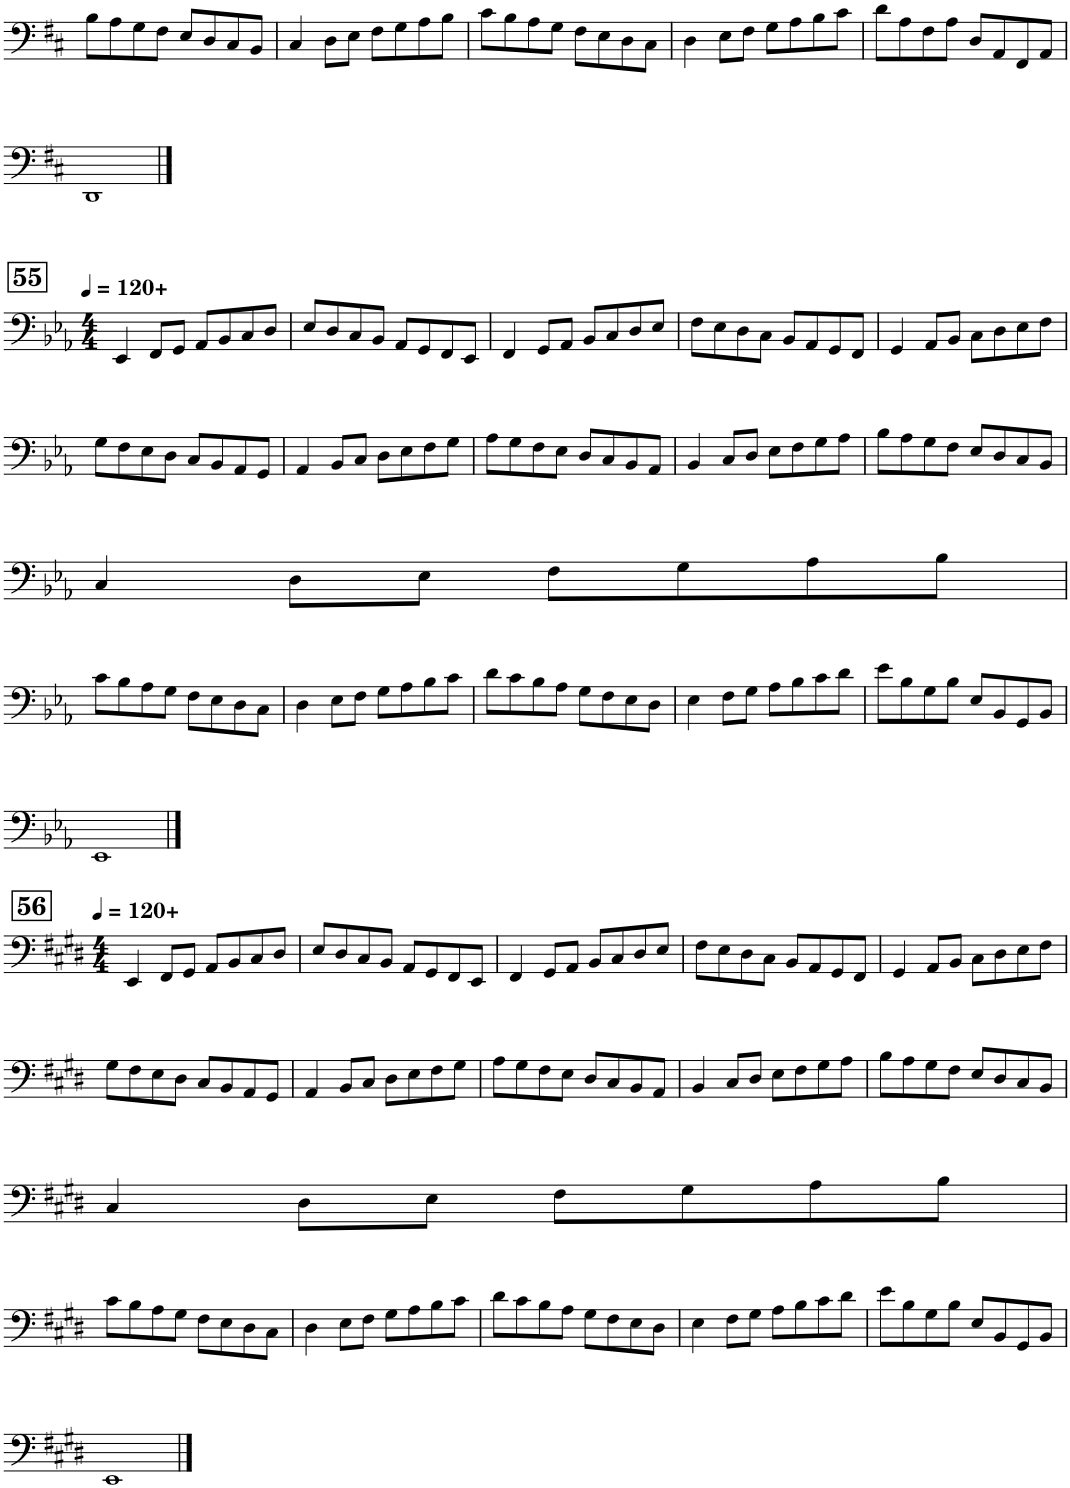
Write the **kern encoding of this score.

**kern
*part1
*staff1
*I"Trombone
*I'Tbn.
!!LO:PB:g=z
*clefF4
*k[f#c#]
*M4/4
=12
8B\L
8A\
8G\
8F#\J
8E/L
8D/
8C#/
8BB/J
=13
4C#/
8D\L
8E\J
8F#\L
8G\
8A\
8B\J
=14
8c#\L
8B\
8A\
8G\J
8F#\L
8E\
8D\
8C#\J
=15
4D\
8E\L
8F#\J
8G\L
8A\
8B\
8c#\J
=16
8d\L
8A\
8F#\
8A\J
8D/L
8AA/
8FF#/
8AA/J
!!LO:LB:g=z
=17
1DD
!!LO:LB:g=z
==1
!!LO:REH:place=s1:a:B:cj:fs=14:t=55
*k[b-e-a-]
*M4/4
*MM120
!LO:TX:a:B:t=+
4EE-/
8FF/L
8GG/J
8AA-/L
8BB-/
8C/
8D/J
=2
8E-/L
8D/
8C/
8BB-/J
8AA-/L
8GG/
8FF/
8EE-/J
=3
4FF/
8GG/L
8AA-/J
8BB-/L
8C/
8D/
8E-/J
=4
8F\L
8E-\
8D\
8C\J
8BB-/L
8AA-/
8GG/
8FF/J
=5
4GG/
8AA-/L
8BB-/J
8C\L
8D\
8E-\
8F\J
!!LO:LB:g=z
=6
8G\L
8F\
8E-\
8D\J
8C/L
8BB-/
8AA-/
8GG/J
=7
4AA-/
8BB-/L
8C/J
8D\L
8E-\
8F\
8G\J
=8
8A-\L
8G\
8F\
8E-\J
8D/L
8C/
8BB-/
8AA-/J
=9
4BB-/
8C/L
8D/J
8E-\L
8F\
8G\
8A-\J
=10
8B-\L
8A-\
8G\
8F\J
8E-/L
8D/
8C/
8BB-/J
!!LO:LB:g=z
=11
4C/
8D\L
8E-\J
8F\L
8G\
8A-\
8B-\J
!!LO:LB:g=z
=12
8c\L
8B-\
8A-\
8G\J
8F\L
8E-\
8D\
8C\J
=13
4D\
8E-\L
8F\J
8G\L
8A-\
8B-\
8c\J
=14
8d\L
8c\
8B-\
8A-\J
8G\L
8F\
8E-\
8D\J
=15
4E-\
8F\L
8G\J
8A-\L
8B-\
8c\
8d\J
=16
8e-\L
8B-\
8G\
8B-\J
8E-/L
8BB-/
8GG/
8BB-/J
!!LO:LB:g=z
=17
1EE-
!!LO:LB:g=z
==1
!!LO:REH:place=s1:a:B:cj:fs=14:t=56
*k[f#c#g#d#]
*M4/4
*MM120
!LO:TX:a:B:t=+
4EE/
8FF#/L
8GG#/J
8AA/L
8BB/
8C#/
8D#/J
=2
8E/L
8D#/
8C#/
8BB/J
8AA/L
8GG#/
8FF#/
8EE/J
=3
4FF#/
8GG#/L
8AA/J
8BB/L
8C#/
8D#/
8E/J
=4
8F#\L
8E\
8D#\
8C#\J
8BB/L
8AA/
8GG#/
8FF#/J
=5
4GG#/
8AA/L
8BB/J
8C#\L
8D#\
8E\
8F#\J
!!LO:LB:g=z
=6
8G#\L
8F#\
8E\
8D#\J
8C#/L
8BB/
8AA/
8GG#/J
=7
4AA/
8BB/L
8C#/J
8D#\L
8E\
8F#\
8G#\J
=8
8A\L
8G#\
8F#\
8E\J
8D#/L
8C#/
8BB/
8AA/J
=9
4BB/
8C#/L
8D#/J
8E\L
8F#\
8G#\
8A\J
=10
8B\L
8A\
8G#\
8F#\J
8E/L
8D#/
8C#/
8BB/J
!!LO:LB:g=z
=11
4C#/
8D#\L
8E\J
8F#\L
8G#\
8A\
8B\J
!!LO:LB:g=z
=12
8c#\L
8B\
8A\
8G#\J
8F#\L
8E\
8D#\
8C#\J
=13
4D#\
8E\L
8F#\J
8G#\L
8A\
8B\
8c#\J
=14
8d#\L
8c#\
8B\
8A\J
8G#\L
8F#\
8E\
8D#\J
=15
4E\
8F#\L
8G#\J
8A\L
8B\
8c#\
8d#\J
=16
8e\L
8B\
8G#\
8B\J
8E/L
8BB/
8GG#/
8BB/J
!!LO:LB:g=z
=17
1EE
==
*-
